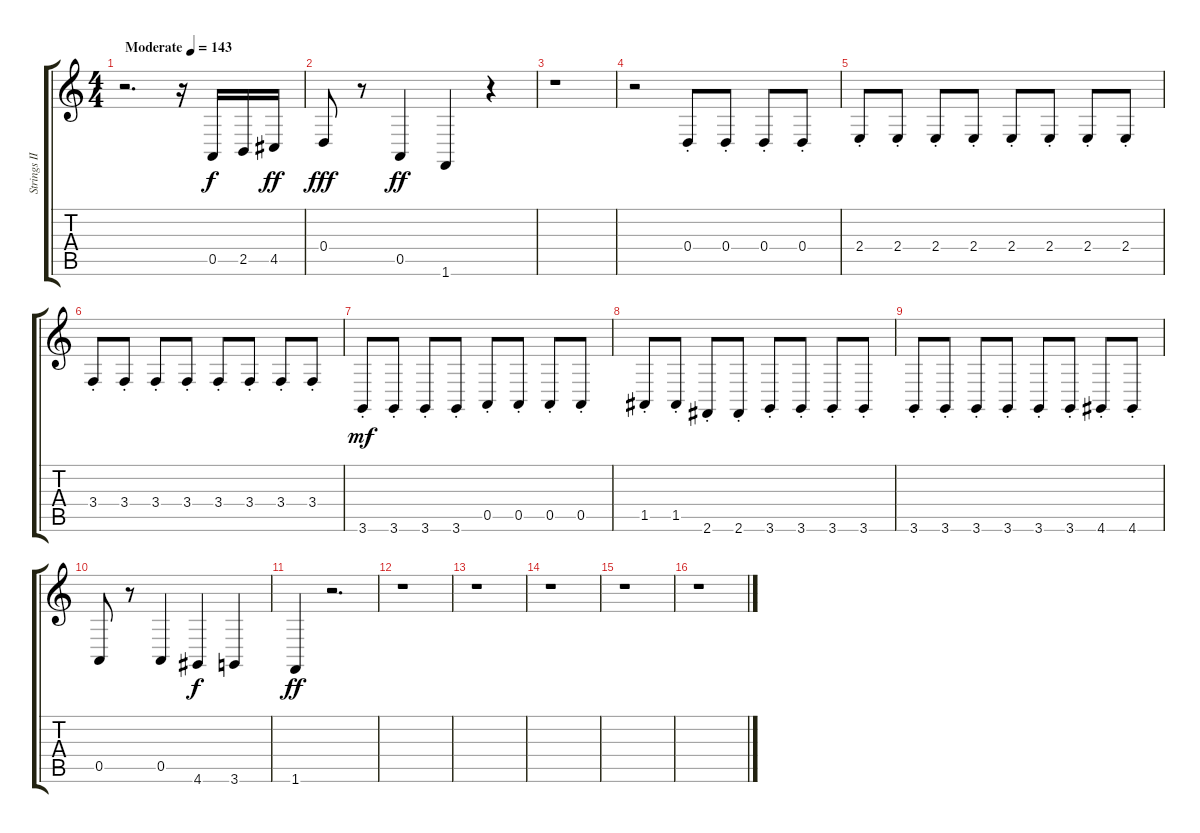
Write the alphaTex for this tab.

\track ("Strings III" "Strings II") {instrument cello}
\staff {score tabs}
\tuning (E4 B3 G3 D3 A2 E2) {hide}
\ts (4 4)
\tempo (143 "Moderate")
\clef g2
\ks c
r.2{d dy f instrument cello} r.16 0.5.16 2.5.16 4.5.16{dy ff} |
0.4.8{dy fff} r.8 0.5.4{dy ff} 1.6.4 r.4 |
r.1 |
r.2 0.4{st}.8 0.4{st}.8 0.4{st}.8 0.4{st}.8 |
2.4{st}.8 2.4{st}.8 2.4{st}.8 2.4{st}.8 2.4{st}.8 2.4{st}.8 2.4{st}.8 2.4{st}.8 |
3.4{st}.8 3.4{st}.8 3.4{st}.8 3.4{st}.8 3.4{st}.8 3.4{st}.8 3.4{st}.8 3.4{st}.8 |
3.6{st}.8{dy mf} 3.6{st}.8 3.6{st}.8 3.6{st}.8 0.5{st}.8 0.5{st}.8 0.5{st}.8 0.5{st}.8 |
1.5{st}.8 1.5{st}.8 2.6{st}.8 2.6{st}.8 3.6{st}.8 3.6{st}.8 3.6{st}.8 3.6{st}.8 |
3.6{st}.8 3.6{st}.8 3.6{st}.8 3.6{st}.8 3.6{st}.8 3.6{st}.8 4.6{st}.8 4.6{st}.8 |
0.5.8 r.8 0.5.4 4.6.4{dy f} 3.6.4 |
1.6.4{dy ff} r.2{d} |
r.1 |
r.1 |
r.1 |
r.1 |
r.1
